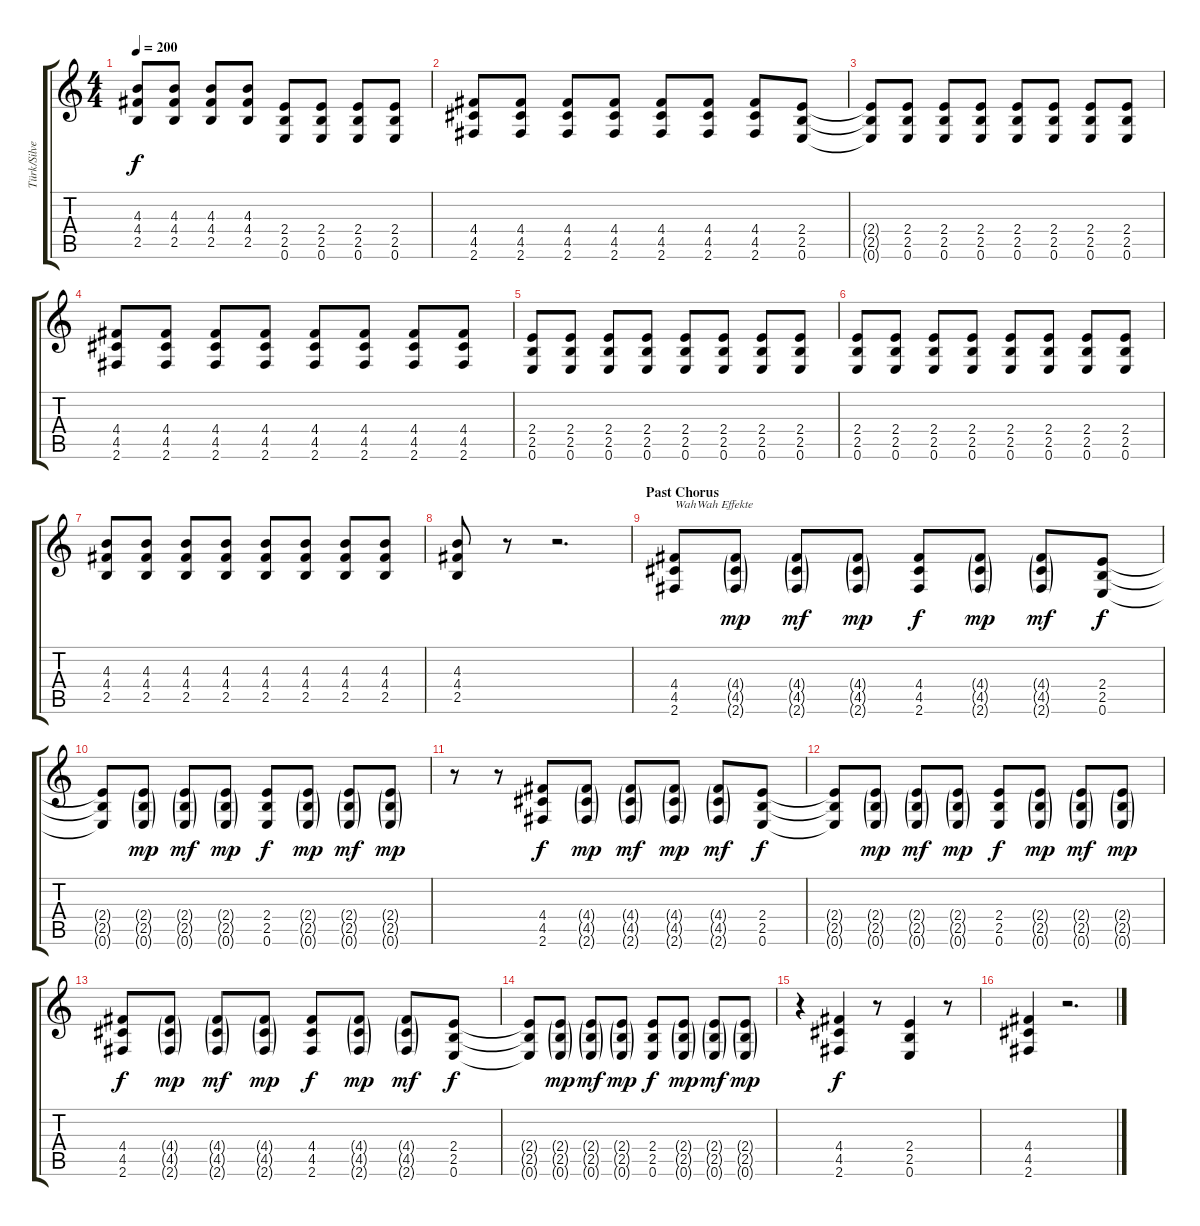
\track ("Türk/Silver" "Türk/Silve") {instrument overdrivenguitar}
\staff {score tabs}
\tuning (E4 B3 G3 D3 A2 E2) {hide}
\ts (4 4)
\tempo 200
\clef g2
\ks c
(4.3 4.4 2.5).8{dy f} (4.3 4.4 2.5).8 (4.3 4.4 2.5).8 (4.3 4.4 2.5).8 (2.4 2.5 0.6).8 (2.4 2.5 0.6).8 (2.4 2.5 0.6).8 (2.4 2.5 0.6).8 |
(4.4 4.5 2.6).8 (4.4 4.5 2.6).8 (4.4 4.5 2.6).8 (4.4 4.5 2.6).8 (4.4 4.5 2.6).8 (4.4 4.5 2.6).8 (4.4 4.5 2.6).8 (2.4 2.5 0.6).8 |
(2.4{t} 2.5{t} 0.6{t}).8 (2.4 2.5 0.6).8 (2.4 2.5 0.6).8 (2.4 2.5 0.6).8 (2.4 2.5 0.6).8 (2.4 2.5 0.6).8 (2.4 2.5 0.6).8 (2.4 2.5 0.6).8 |
(4.4 4.5 2.6).8 (4.4 4.5 2.6).8 (4.4 4.5 2.6).8 (4.4 4.5 2.6).8 (4.4 4.5 2.6).8 (4.4 4.5 2.6).8 (4.4 4.5 2.6).8 (4.4 4.5 2.6).8 |
(2.4 2.5 0.6).8 (2.4 2.5 0.6).8 (2.4 2.5 0.6).8 (2.4 2.5 0.6).8 (2.4 2.5 0.6).8 (2.4 2.5 0.6).8 (2.4 2.5 0.6).8 (2.4 2.5 0.6).8 |
(2.4 2.5 0.6).8 (2.4 2.5 0.6).8 (2.4 2.5 0.6).8 (2.4 2.5 0.6).8 (2.4 2.5 0.6).8 (2.4 2.5 0.6).8 (2.4 2.5 0.6).8 (2.4 2.5 0.6).8 |
(4.3 4.4 2.5).8 (4.3 4.4 2.5).8 (4.3 4.4 2.5).8 (4.3 4.4 2.5).8 (4.3 4.4 2.5).8 (4.3 4.4 2.5).8 (4.3 4.4 2.5).8 (4.3 4.4 2.5).8 |
(4.3 4.4 2.5).8 r.8 r.2{d} |
\section ("" "Past Chorus")
(4.4 4.5 2.6).8{txt "WahWah Effekte"} (4.4{g} 4.5{g} 2.6{g}).8{dy mp} (4.4{g} 4.5{g} 2.6{g}).8{dy mf} (4.4{g} 4.5{g} 2.6{g}).8{dy mp} (4.4 4.5 2.6).8{dy f} (4.4{g} 4.5{g} 2.6{g}).8{dy mp} (4.4{g} 4.5{g} 2.6{g}).8{dy mf} (2.4 2.5 0.6).8{dy f} |
(2.4{t} 2.5{t} 0.6{t}).8 (2.4{g} 2.5{g} 0.6{g}).8{dy mp} (2.4{g} 2.5{g} 0.6{g}).8{dy mf} (2.4{g} 2.5{g} 0.6{g}).8{dy mp} (2.4 2.5 0.6).8{dy f} (2.4{g} 2.5{g} 0.6{g}).8{dy mp} (2.4{g} 2.5{g} 0.6{g}).8{dy mf} (2.4{g} 2.5{g} 0.6{g}).8{dy mp} |
r.8 r.8 (4.4 4.5 2.6).8{dy f} (4.4{g} 4.5{g} 2.6{g}).8{dy mp} (4.4{g} 4.5{g} 2.6{g}).8{dy mf} (4.4{g} 4.5{g} 2.6{g}).8{dy mp} (4.4{g} 4.5{g} 2.6{g}).8{dy mf} (2.4 2.5 0.6).8{dy f} |
(2.4{t} 2.5{t} 0.6{t}).8 (2.4{g} 2.5{g} 0.6{g}).8{dy mp} (2.4{g} 2.5{g} 0.6{g}).8{dy mf} (2.4{g} 2.5{g} 0.6{g}).8{dy mp} (2.4 2.5 0.6).8{dy f} (2.4{g} 2.5{g} 0.6{g}).8{dy mp} (2.4{g} 2.5{g} 0.6{g}).8{dy mf} (2.4{g} 2.5{g} 0.6{g}).8{dy mp} |
(4.4 4.5 2.6).8{dy f} (4.4{g} 4.5{g} 2.6{g}).8{dy mp} (4.4{g} 4.5{g} 2.6{g}).8{dy mf} (4.4{g} 4.5{g} 2.6{g}).8{dy mp} (4.4 4.5 2.6).8{dy f} (4.4{g} 4.5{g} 2.6{g}).8{dy mp} (4.4{g} 4.5{g} 2.6{g}).8{dy mf} (2.4 2.5 0.6).8{dy f} |
(2.4{t} 2.5{t} 0.6{t}).8 (2.4{g} 2.5{g} 0.6{g}).8{dy mp} (2.4{g} 2.5{g} 0.6{g}).8{dy mf} (2.4{g} 2.5{g} 0.6{g}).8{dy mp} (2.4 2.5 0.6).8{dy f} (2.4{g} 2.5{g} 0.6{g}).8{dy mp} (2.4{g} 2.5{g} 0.6{g}).8{dy mf} (2.4{g} 2.5{g} 0.6{g}).8{dy mp} |
r.4 (4.4 4.5 2.6).4{dy f} r.8 (2.4 2.5 0.6).4 r.8 |
(4.4 4.5 2.6).4 r.2{d}
